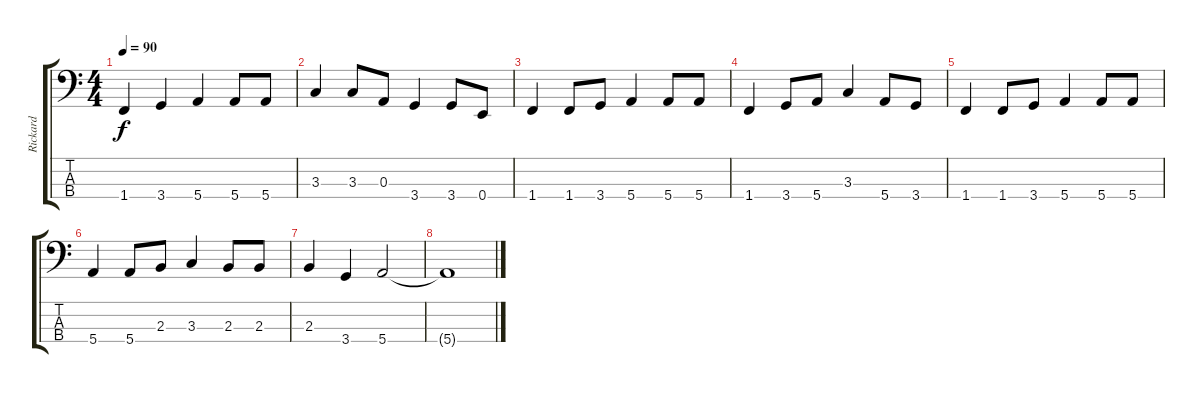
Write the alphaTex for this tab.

\track ("Rickard" "Rickard") {instrument electricbassfinger}
\staff {score tabs}
\tuning (G2 D2 A1 E1) {hide}
\ts (4 4)
\tempo 90
\clef f4
\ks c
1.4.4{dy f} 3.4.4 5.4.4 5.4.8 5.4.8 |
3.3.4 3.3.8 0.3.8 3.4.4 3.4.8 0.4.8 |
1.4.4 1.4.8 3.4.8 5.4.4 5.4.8 5.4.8 |
1.4.4 3.4.8 5.4.8 3.3.4 5.4.8 3.4.8 |
1.4.4 1.4.8 3.4.8 5.4.4 5.4.8 5.4.8 |
5.4.4 5.4.8 2.3.8 3.3.4 2.3.8 2.3.8 |
2.3.4 3.4.4 5.4.2 |
5.4{t}.1
